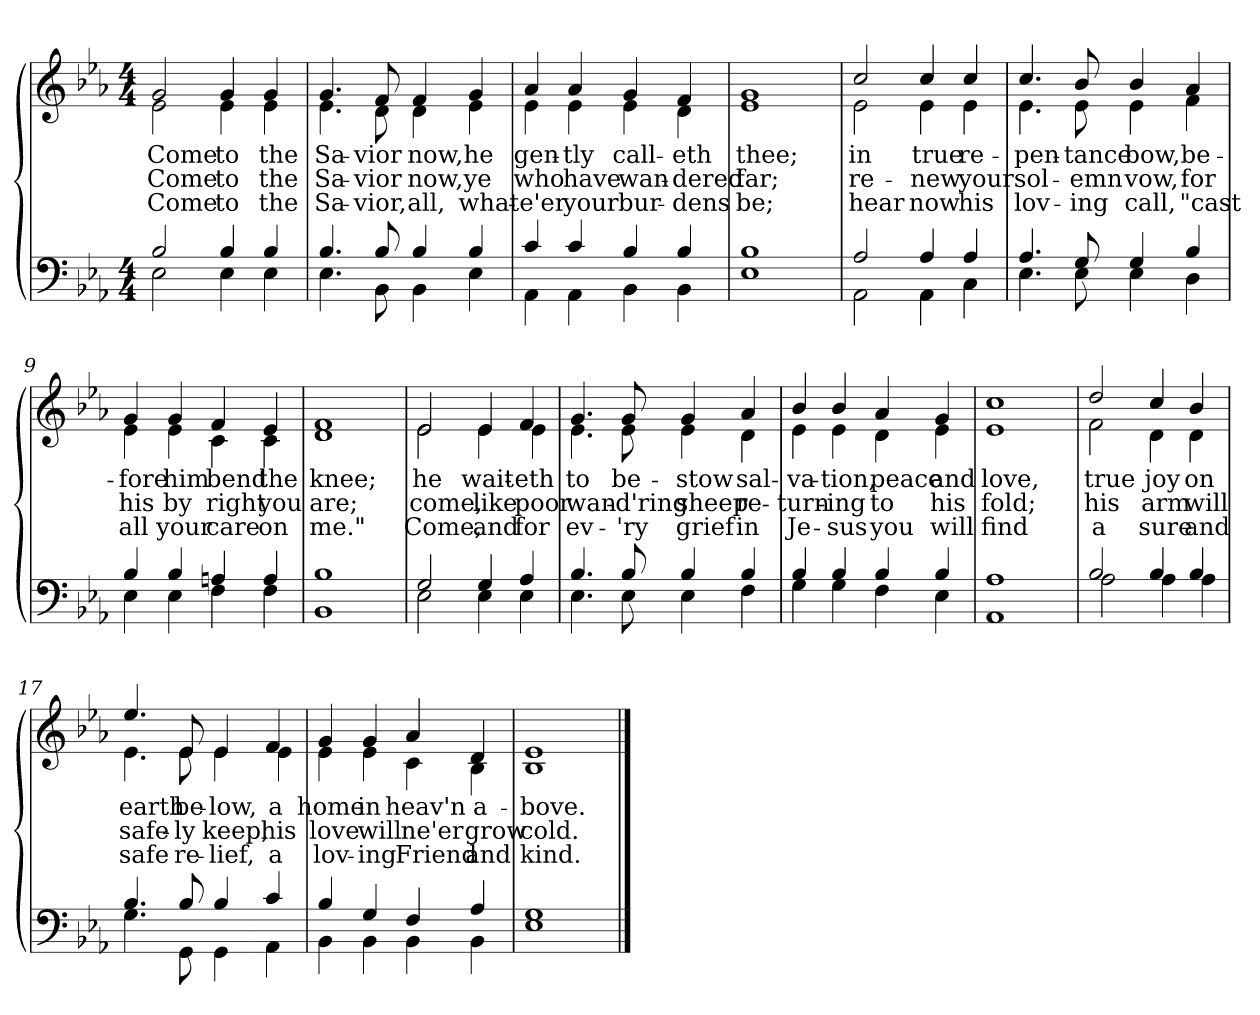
**kern	**kern	**text	**text	**text
*part2	*part1	*part1	*part1	*part1
*staff2	*staff1	*staff1	*staff1	*staff1
*clefF4	*clefG2	*	*	*
*k[b-e-a-]	*k[b-e-a-]	*	*	*
*M4/4	*M4/4	*	*	*
=1	=1	=1	=1	=1
*^	*	*	*	*
!	!	!LO:TX:b:i:t=Verse	!	!	!
!	!	!	!LO:LY:b	!LO:LY:b	!LO:LY:b
*	*	*^	*	*	*
2B-/	2E-\	2g/	2e-\	Come	Come	Come
!	!	!	!	!LO:LY:b	!LO:LY:b	!LO:LY:b
4B-/	4E-\	4g/	4e-\	to	to	to
!	!	!	!	!LO:LY:b	!LO:LY:b	!LO:LY:b
4B-/	4E-\	4g/	4e-\	the	the	the
=2	=2	=2	=2	=2	=2	=2
!	!	!	!	!LO:LY:b	!LO:LY:b	!LO:LY:b
4.B-/	4.E-\	4.g/	4.e-\	Sa-	Sa-	Sa-
!	!	!	!	!LO:LY:b	!LO:LY:b	!LO:LY:b
8B-/	8BB-\	8f/	8d\	-vior	-vior	-vior,
!	!	!	!	!LO:LY:b	!LO:LY:b	!LO:LY:b
4B-/	4BB-\	4f/	4d\	now,	now,	all,
!!LO:LB:g=z	!!
=3-	=3-	=3-	=3-	=3-	=3-	=3-
!	!	!	!	!LO:LY:b	!LO:LY:b	!LO:LY:b
4B-/	4E-\	4g/	4e-\	he	ye	what-
=4	=4	=4	=4	=4	=4	=4
!	!	!	!	!LO:LY:b	!LO:LY:b	!LO:LY:b
4c/	4AA-\	4a-/	4e-\	gen-	who	-e'er
!	!	!	!	!LO:LY:b	!LO:LY:b	!LO:LY:b
4c/	4AA-\	4a-/	4e-\	-tly	have	your
!	!	!	!	!LO:LY:b	!LO:LY:b	!LO:LY:b
4B-/	4BB-\	4g/	4e-\	call-	wan-	bur-
!	!	!	!	!LO:LY:b	!LO:LY:b	!LO:LY:b
4B-/	4BB-\	4f/	4d\	-eth	-dered	-dens
=5	=5	=5	=5	=5	=5	=5
!	!	!	!	!LO:LY:b	!LO:LY:b	!LO:LY:b
1B-	1E-	1g	1e-	thee;	far;	be;
!!LO:LB:g=z	!!
=6	=6	=6	=6	=6	=6	=6
!	!	!	!	!LO:LY:b	!LO:LY:b	!LO:LY:b
2A-/	2AA-\	2cc/	2e-\	in	re-	hear
!	!	!	!	!LO:LY:b	!LO:LY:b	!LO:LY:b
4A-/	4AA-\	4cc/	4e-\	true	-new	now
!	!	!	!	!LO:LY:b	!LO:LY:b	!LO:LY:b
4A-/	4C\	4cc/	4e-\	re-	your	his
=7	=7	=7	=7	=7	=7	=7
!	!	!	!	!LO:LY:b	!LO:LY:b	!LO:LY:b
4.A-/	4.E-\	4.cc/	4.e-\	-pen-	sol-	lov-
!	!	!	!	!LO:LY:b	!LO:LY:b	!LO:LY:b
8G/	8E-\	8b-/	8e-\	-tance	-emn	-ing
!	!	!	!	!LO:LY:b	!LO:LY:b	!LO:LY:b
4G/	4E-\	4b-/	4e-\	bow,	vow,	call,
!!LO:LB:g=z	!!
=8-	=8-	=8-	=8-	=8-	=8-	=8-
!	!	!	!	!LO:LY:b	!LO:LY:b	!LO:LY:b
4B-/	4D\	4a-/	4f\	be-	for	"cast
=9	=9	=9	=9	=9	=9	=9
!	!	!	!	!LO:LY:b	!LO:LY:b	!LO:LY:b
4B-/	4E-\	4g/	4e-\	-fore	his	all
!	!	!	!	!LO:LY:b	!LO:LY:b	!LO:LY:b
4B-/	4E-\	4g/	4e-\	him	by	your
!	!	!	!	!LO:LY:b	!LO:LY:b	!LO:LY:b
4An/	4F\	4f/	4c\	bend	right	care
!	!	!	!	!LO:LY:b	!LO:LY:b	!LO:LY:b
4A/	4F\	4e-/	4c\	the	you	on
=10	=10	=10	=10	=10	=10	=10
!	!	!	!	!LO:LY:b	!LO:LY:b	!LO:LY:b
1B-	1BB-	1f	1d	knee;	are;	me."
!!LO:LB:g=z	!!
=11	=11	=11	=11	=11	=11	=11
!	!	!	!	!LO:LY:b	!LO:LY:b	!LO:LY:b
2G/	2E-\	2e-/	2e-\	he	come,	Come,
!	!	!	!	!LO:LY:b	!LO:LY:b	!LO:LY:b
4G/	4E-\	4e-/	4e-\	wait-	like	and
!	!	!	!	!LO:LY:b	!LO:LY:b	!LO:LY:b
4A-/	4E-\	4f/	4e-\	-eth	poor	for
=12	=12	=12	=12	=12	=12	=12
!	!	!	!	!LO:LY:b	!LO:LY:b	!LO:LY:b
4.B-/	4.E-\	4.g/	4.e-\	to	wan-	ev-
!	!	!	!	!LO:LY:b	!LO:LY:b	!LO:LY:b
8B-/	8E-\	8g/	8e-\	be-	-d'ring	-'ry
!	!	!	!	!LO:LY:b	!LO:LY:b	!LO:LY:b
4B-/	4E-\	4g/	4e-\	-stow	sheep	grief
!!LO:LB:g=z	!!
=13-	=13-	=13-	=13-	=13-	=13-	=13-
!	!	!	!	!LO:LY:b	!LO:LY:b	!LO:LY:b
4B-/	4F\	4a-/	4d\	sal-	re-	in
=14	=14	=14	=14	=14	=14	=14
!	!	!	!	!LO:LY:b	!LO:LY:b	!LO:LY:b
4B-/	4G\	4b-/	4e-\	-va-	-turn-	Je-
!	!	!	!	!LO:LY:b	!LO:LY:b	!LO:LY:b
4B-/	4G\	4b-/	4e-\	-tion,	-ing	-sus
!	!	!	!	!LO:LY:b	!LO:LY:b	!LO:LY:b
4B-/	4F\	4a-/	4d\	peace	to	you
!	!	!	!	!LO:LY:b	!LO:LY:b	!LO:LY:b
4B-/	4E-\	4g/	4e-\	and	his	will
=15	=15	=15	=15	=15	=15	=15
!	!	!	!	!LO:LY:b	!LO:LY:b	!LO:LY:b
1A-	1AA-	1cc	1e-	love,	fold;	find
!!LO:LB:g=z	!!
=16	=16	=16	=16	=16	=16	=16
!	!	!	!	!LO:LY:b	!LO:LY:b	!LO:LY:b
2B-/	2A-\	2dd/	2f\	true	his	a
!	!	!	!	!LO:LY:b	!LO:LY:b	!LO:LY:b
4B-/	4A-\	4cc/	4d\	joy	arm	sure
!	!	!	!	!LO:LY:b	!LO:LY:b	!LO:LY:b
4B-/	4A-\	4b-/	4d\	on	will	and
=17	=17	=17	=17	=17	=17	=17
!	!	!	!	!LO:LY:b	!LO:LY:b	!LO:LY:b
4.B-/	4.G\	4.ee-/	4.e-\	earth	safe-	safe
!	!	!	!	!LO:LY:b	!LO:LY:b	!LO:LY:b
8B-/	8GG\	8e-/	8e-\	be-	-ly	re-
!	!	!	!	!LO:LY:b	!LO:LY:b	!LO:LY:b
4B-/	4GG\	4e-/	4e-\	-low,	keep,	-lief,
!!LO:LB:g=z	!!
=18-	=18-	=18-	=18-	=18-	=18-	=18-
!	!	!	!	!LO:LY:b	!LO:LY:b	!LO:LY:b
4c/	4AA-\	4f/	4e-\	a	his	a
=19	=19	=19	=19	=19	=19	=19
!	!	!	!	!LO:LY:b	!LO:LY:b	!LO:LY:b
4B-/	4BB-\	4g/	4e-\	home	love	lov-
!	!	!	!	!LO:LY:b	!LO:LY:b	!LO:LY:b
4G/	4BB-\	4g/	4e-\	in	will	-ing
!	!	!	!	!LO:LY:b	!LO:LY:b	!LO:LY:b
4F/	4BB-\	4a-/	4c\	heav'n	ne'er	Friend
!	!	!	!	!LO:LY:b	!LO:LY:b	!LO:LY:b
4A-/	4BB-\	4d/	4B-\	a-	grow	and
=20	=20	=20	=20	=20	=20	=20
!	!	!	!	!LO:LY:b	!LO:LY:b	!LO:LY:b
1G	1E-	1e-	1B-	-bove.	cold.	kind.
*v	*v	*	*	*	*	*
*	*v	*v	*	*	*
==	==	==	==	==
*-	*-	*-	*-	*-
